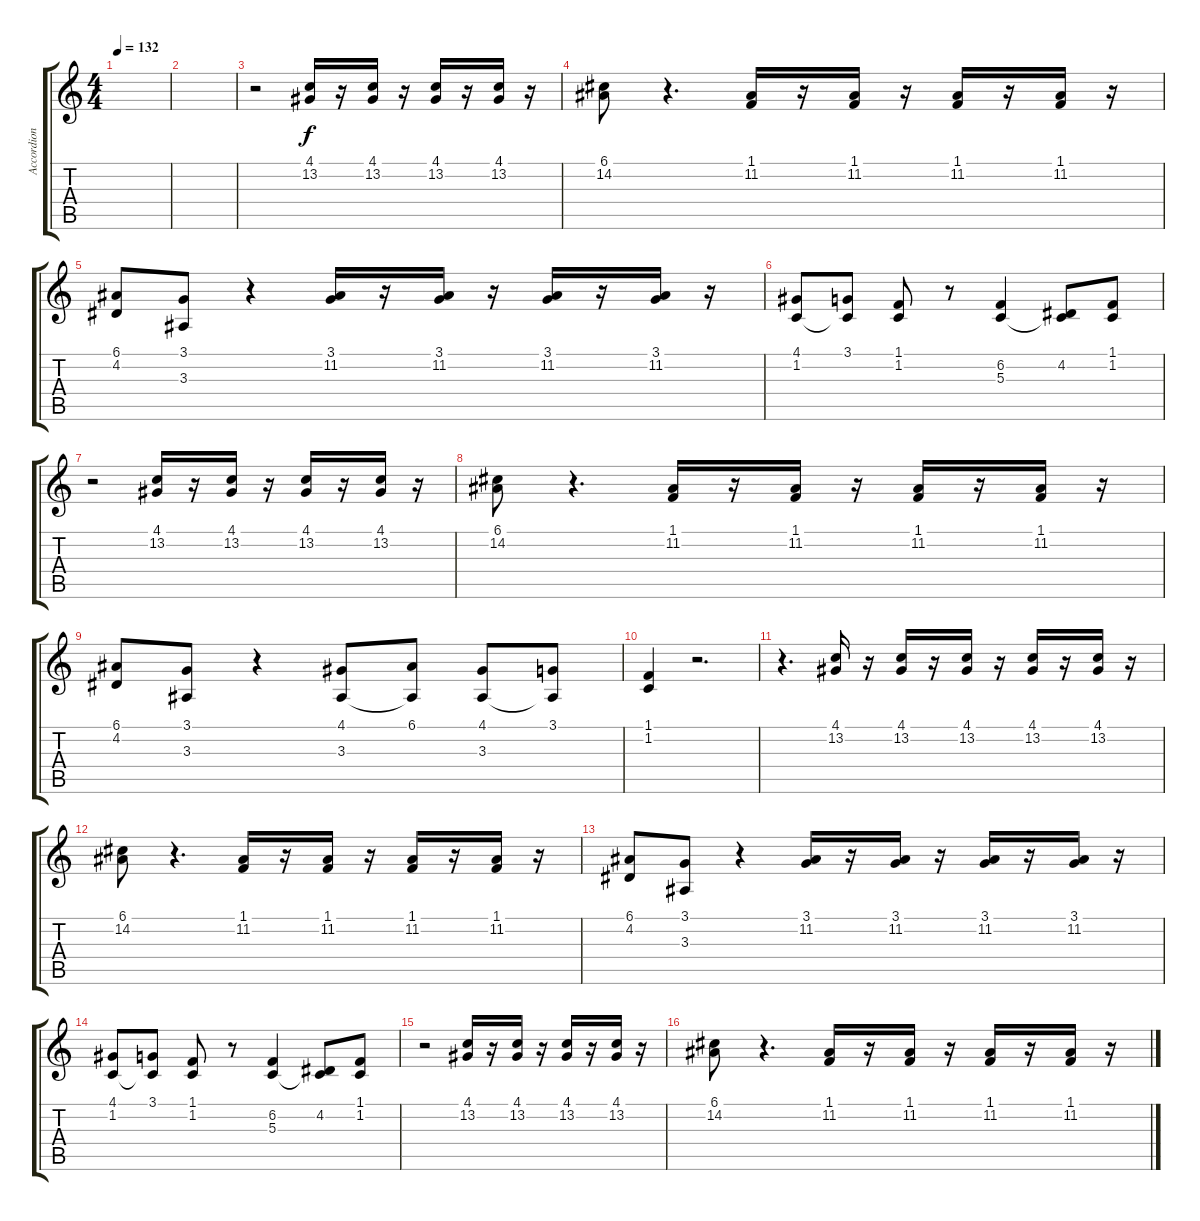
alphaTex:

\track ("Accordion" "Accordion") {instrument accordion}
\staff {score tabs}
\tuning (E4 B3 G3 D3 A2 E2) {hide}
\ts (4 4)
\tempo 132
\clef g2
\ks c
|
|
r.2 (4.1 13.2).16 r.16 (4.1 13.2).16 r.16 (4.1 13.2).16 r.16 (4.1 13.2).16 r.16 |
(6.1 14.2).8 r.4{d} (1.1 11.2).16 r.16 (1.1 11.2).16 r.16 (1.1 11.2).16 r.16 (1.1 11.2).16 r.16 |
(6.1 4.2).8 (3.1 3.3).8 r.4 (3.1 11.2).16 r.16 (3.1 11.2).16 r.16 (3.1 11.2).16 r.16 (3.1 11.2).16 r.16 |
(4.1 1.2).8 (3.1 1.2{t}).8 (1.1 1.2).8 r.8 (6.2 5.3).4 (4.2 5.3{t}).8 (1.1 1.2).8 |
r.2 (4.1 13.2).16 r.16 (4.1 13.2).16 r.16 (4.1 13.2).16 r.16 (4.1 13.2).16 r.16 |
(6.1 14.2).8 r.4{d} (1.1 11.2).16 r.16 (1.1 11.2).16 r.16 (1.1 11.2).16 r.16 (1.1 11.2).16 r.16 |
(6.1 4.2).8 (3.1 3.3).8 r.4 (4.1 3.3).8 (6.1 3.3{t}).8 (4.1 3.3).8 (3.1 3.3{t}).8 |
(1.1 1.2).4 r.2{d} |
r.4{d} (4.1 13.2).16 r.16 (4.1 13.2).16 r.16 (4.1 13.2).16 r.16 (4.1 13.2).16 r.16 (4.1 13.2).16 r.16 |
(6.1 14.2).8 r.4{d} (1.1 11.2).16 r.16 (1.1 11.2).16 r.16 (1.1 11.2).16 r.16 (1.1 11.2).16 r.16 |
(6.1 4.2).8 (3.1 3.3).8 r.4 (3.1 11.2).16 r.16 (3.1 11.2).16 r.16 (3.1 11.2).16 r.16 (3.1 11.2).16 r.16 |
(4.1 1.2).8 (3.1 1.2{t}).8 (1.1 1.2).8 r.8 (6.2 5.3).4 (4.2 5.3{t}).8 (1.1 1.2).8 |
r.2 (4.1 13.2).16 r.16 (4.1 13.2).16 r.16 (4.1 13.2).16 r.16 (4.1 13.2).16 r.16 |
(6.1 14.2).8 r.4{d} (1.1 11.2).16 r.16 (1.1 11.2).16 r.16 (1.1 11.2).16 r.16 (1.1 11.2).16 r.16
